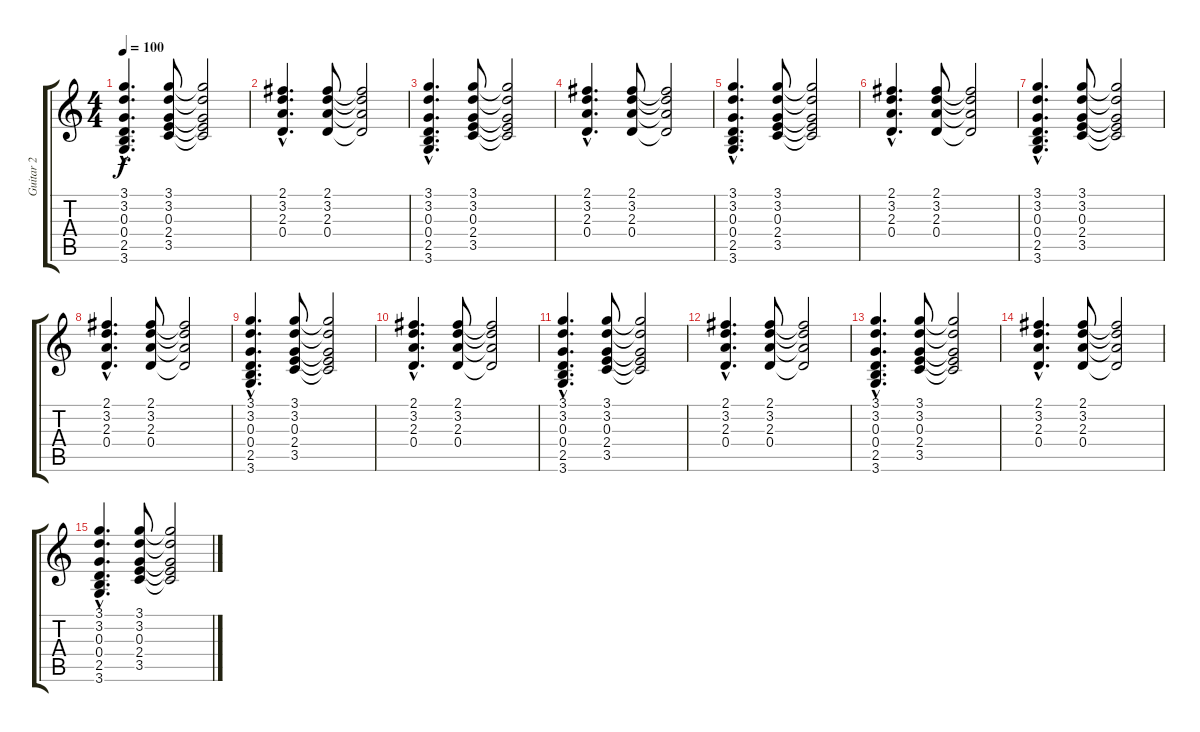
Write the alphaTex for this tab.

\track ("Guitar 2" "Guitar 2") {instrument electricguitarclean}
\staff {score tabs}
\tuning (E4 B3 G3 D3 A2 E2) {hide}
\ts (4 4)
\tempo 100
\clef g2
\ks c
(3.1{hac} 3.2{hac} 0.3{hac} 0.4{hac} 2.5{hac} 3.6{hac}).4{d dy f} (3.1 3.2 0.3 2.4 3.5).8 (3.1{t} 3.2{t} 0.3{t} 2.4{t} 3.5{t}).2 |
(2.1{hac} 3.2{hac} 2.3{hac} 0.4{hac}).4{d} (2.1 3.2 2.3 0.4).8 (2.1{t} 3.2{t} 2.3{t} 0.4{t}).2 |
(3.1{hac} 3.2{hac} 0.3{hac} 0.4{hac} 2.5{hac} 3.6{hac}).4{d} (3.1 3.2 0.3 2.4 3.5).8 (3.1{t} 3.2{t} 0.3{t} 2.4{t} 3.5{t}).2 |
(2.1{hac} 3.2{hac} 2.3{hac} 0.4{hac}).4{d} (2.1 3.2 2.3 0.4).8 (2.1{t} 3.2{t} 2.3{t} 0.4{t}).2 |
(3.1{hac} 3.2{hac} 0.3{hac} 0.4{hac} 2.5{hac} 3.6{hac}).4{d} (3.1 3.2 0.3 2.4 3.5).8 (3.1{t} 3.2{t} 0.3{t} 2.4{t} 3.5{t}).2 |
(2.1{hac} 3.2{hac} 2.3{hac} 0.4{hac}).4{d} (2.1 3.2 2.3 0.4).8 (2.1{t} 3.2{t} 2.3{t} 0.4{t}).2 |
(3.1{hac} 3.2{hac} 0.3{hac} 0.4{hac} 2.5{hac} 3.6{hac}).4{d} (3.1 3.2 0.3 2.4 3.5).8 (3.1{t} 3.2{t} 0.3{t} 2.4{t} 3.5{t}).2 |
(2.1{hac} 3.2{hac} 2.3{hac} 0.4{hac}).4{d} (2.1 3.2 2.3 0.4).8 (2.1{t} 3.2{t} 2.3{t} 0.4{t}).2 |
(3.1{hac} 3.2{hac} 0.3{hac} 0.4{hac} 2.5{hac} 3.6{hac}).4{d} (3.1 3.2 0.3 2.4 3.5).8 (3.1{t} 3.2{t} 0.3{t} 2.4{t} 3.5{t}).2 |
(2.1{hac} 3.2{hac} 2.3{hac} 0.4{hac}).4{d} (2.1 3.2 2.3 0.4).8 (2.1{t} 3.2{t} 2.3{t} 0.4{t}).2 |
(3.1{hac} 3.2{hac} 0.3{hac} 0.4{hac} 2.5{hac} 3.6{hac}).4{d} (3.1 3.2 0.3 2.4 3.5).8 (3.1{t} 3.2{t} 0.3{t} 2.4{t} 3.5{t}).2 |
(2.1{hac} 3.2{hac} 2.3{hac} 0.4{hac}).4{d} (2.1 3.2 2.3 0.4).8 (2.1{t} 3.2{t} 2.3{t} 0.4{t}).2 |
(3.1{hac} 3.2{hac} 0.3{hac} 0.4{hac} 2.5{hac} 3.6{hac}).4{d} (3.1 3.2 0.3 2.4 3.5).8 (3.1{t} 3.2{t} 0.3{t} 2.4{t} 3.5{t}).2 |
(2.1{hac} 3.2{hac} 2.3{hac} 0.4{hac}).4{d volume 0} (2.1 3.2 2.3 0.4).8 (2.1{t} 3.2{t} 2.3{t} 0.4{t}).2 |
(3.1{hac} 3.2{hac} 0.3{hac} 0.4{hac} 2.5{hac} 3.6{hac}).4{d} (3.1 3.2 0.3 2.4 3.5).8 (3.1{t} 3.2{t} 0.3{t} 2.4{t} 3.5{t}).2
